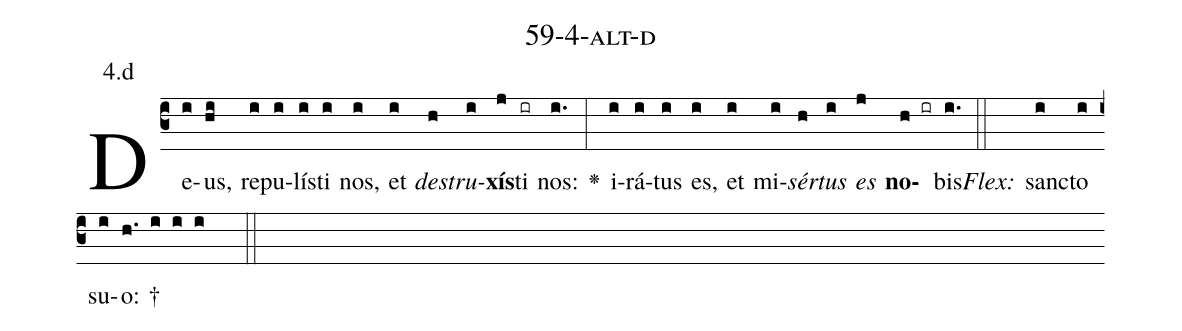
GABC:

name: 59-4-alt-d;
annotation: 4.d;
%%
(c3)De(i)us,(hi) re(i)pu(i)lís(i)ti(i) nos,(i) et(i) <i>de</i>(h)<i>stru</i>(i)<b>xís</b>(j)ti(ir) nos:(i.) <v>\greheightstar</v>(:) i(i)rá(i)tus(i) es,(i) et(i) mi(i)<i>sér</i>(h)<i>tus</i>(i) <i>es</i>(j) <b>no</b>(h ir)bis.(i.) (::)
<i>Flex:</i>()  sanc(i)to(i) su(i)o: †(h. i i i  ::)

%E(i) u(h) o(i) u(j) a(h) e.(i.) (::)
